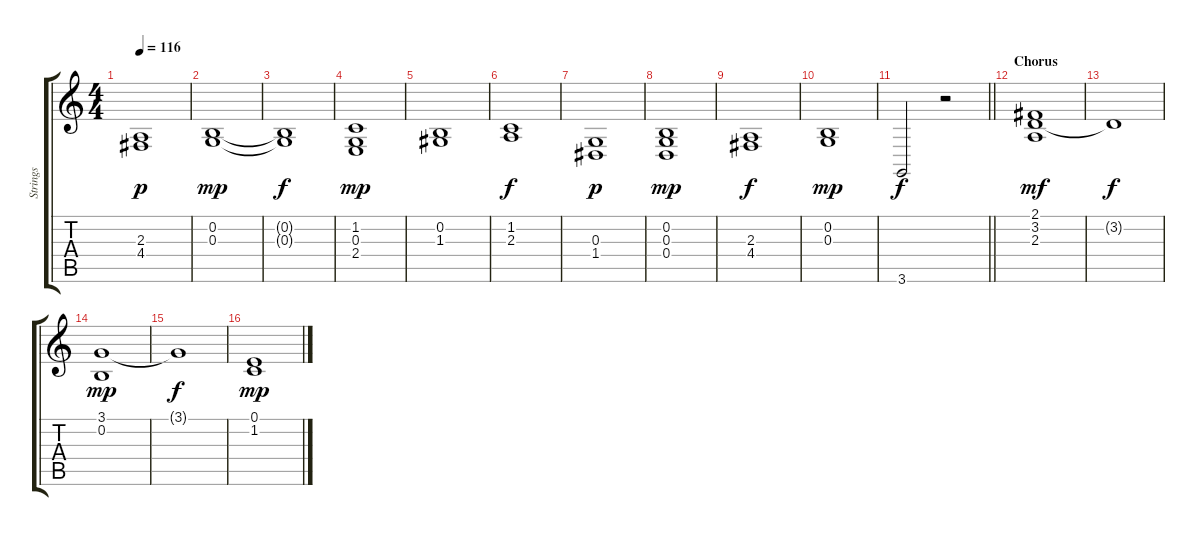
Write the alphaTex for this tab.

\track ("Strings" "Strings") {instrument synthstrings1}
\staff {score tabs}
\tuning (E4 B3 G3 D3 A2 E2) {hide}
\ts (4 4)
\tempo 116
\clef g2
\ks c
(2.3 4.4).1{dy p} |
(0.2 0.3).1{dy mp} |
(0.2{t} 0.3{t}).1{dy f} |
(1.2 0.3 2.4).1{dy mp} |
(0.2 1.3).1 |
(1.2 2.3).1{dy f} |
(0.3 1.4).1{dy p} |
(0.2 0.3 0.4).1{dy mp} |
(2.3 4.4).1{dy f} |
(0.2 0.3).1{dy mp} |
\barLineRight lightlight
3.6.2{dy f} r.2 |
\section ("" "Chorus")
(2.1 3.2 2.3).1{dy mf} |
3.2{t}.1{dy f} |
(3.1 0.2).1{dy mp} |
3.1{t}.1{dy f} |
(0.1 1.2).1{dy mp}
